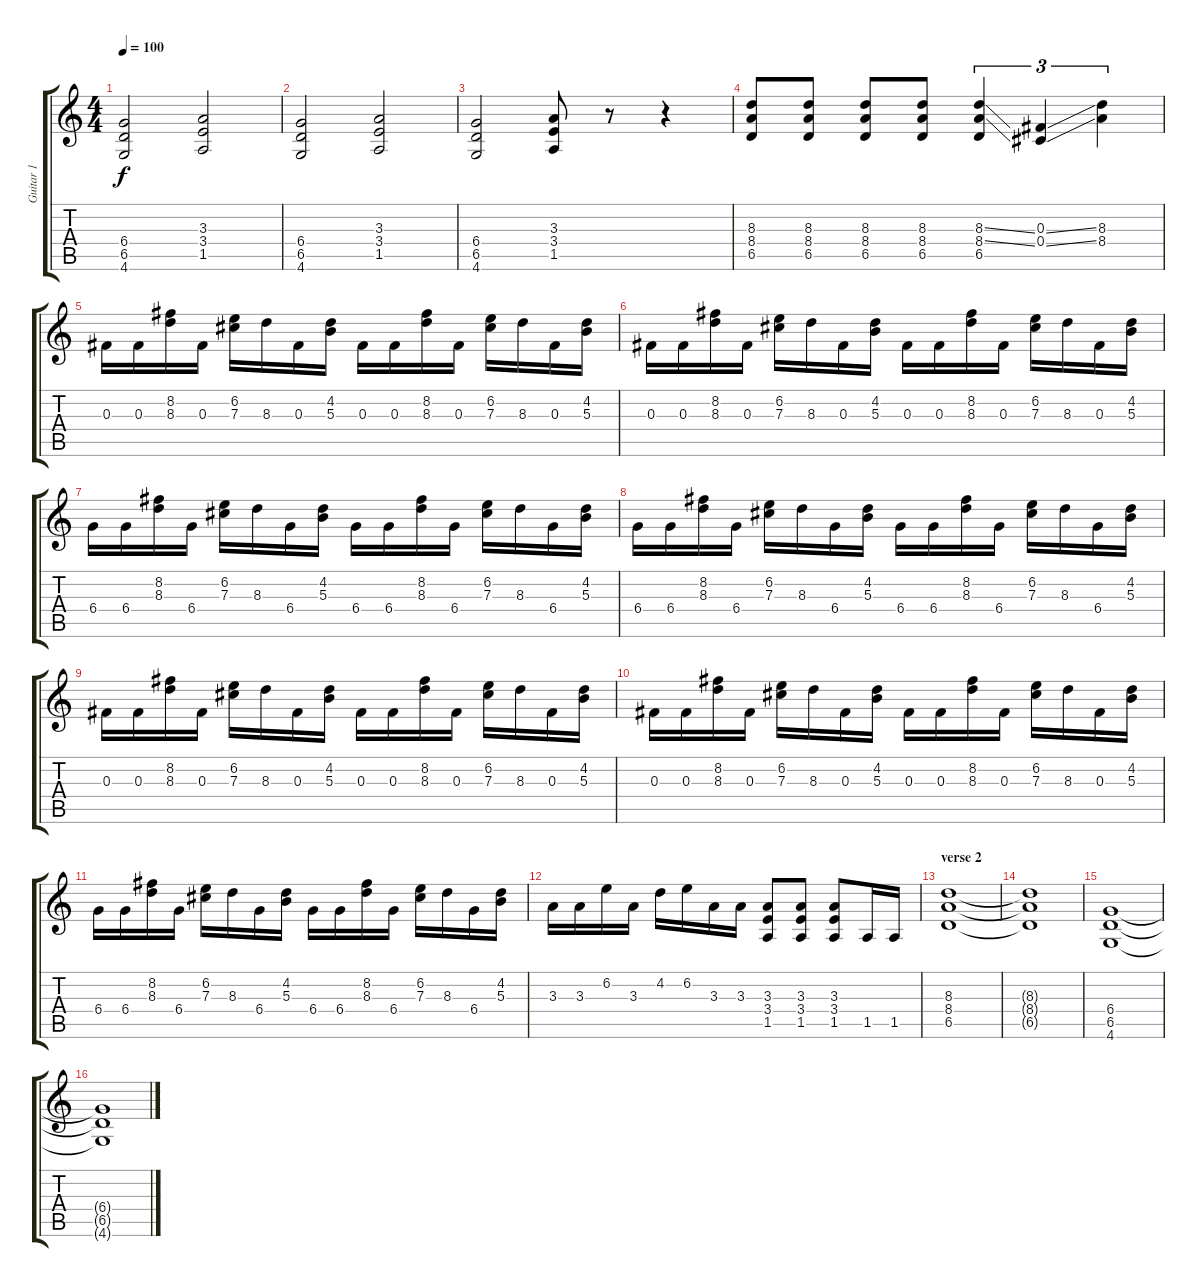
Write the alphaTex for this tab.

\track ("Guitar 1" "Guitar 1") {instrument overdrivenguitar}
\staff {score tabs}
\tuning (Eb4 Bb3 Gb3 Db3 Ab2 Eb2) {hide}
\ts (4 4)
\tempo 100
\clef g2
\ks c
(6.4 6.5 4.6).2{dy f} (3.3 3.4 1.5).2 |
(6.4 6.5 4.6).2 (3.3 3.4 1.5).2 |
(6.4 6.5 4.6).2 (3.3 3.4 1.5).8 r.8 r.4 |
(8.3 8.4 6.5).8 (8.3 8.4 6.5).8 (8.3 8.4 6.5).8 (8.3 8.4 6.5).8 (8.3{ss} 8.4{ss} 6.5).4{tu (3 2)} (0.3{ss} 0.4{ss}).4{tu (3 2)} (8.3 8.4).4{tu (3 2)} |
0.3.16 0.3.16 (8.2 8.3).16 0.3.16 (6.2 7.3).16 8.3.16 0.3.16 (4.2 5.3).16 0.3.16 0.3.16 (8.2 8.3).16 0.3.16 (6.2 7.3).16 8.3.16 0.3.16 (4.2 5.3).16 |
0.3.16 0.3.16 (8.2 8.3).16 0.3.16 (6.2 7.3).16 8.3.16 0.3.16 (4.2 5.3).16 0.3.16 0.3.16 (8.2 8.3).16 0.3.16 (6.2 7.3).16 8.3.16 0.3.16 (4.2 5.3).16 |
6.4.16 6.4.16 (8.2 8.3).16 6.4.16 (6.2 7.3).16 8.3.16 6.4.16 (4.2 5.3).16 6.4.16 6.4.16 (8.2 8.3).16 6.4.16 (6.2 7.3).16 8.3.16 6.4.16 (4.2 5.3).16 |
6.4.16 6.4.16 (8.2 8.3).16 6.4.16 (6.2 7.3).16 8.3.16 6.4.16 (4.2 5.3).16 6.4.16 6.4.16 (8.2 8.3).16 6.4.16 (6.2 7.3).16 8.3.16 6.4.16 (4.2 5.3).16 |
0.3.16 0.3.16 (8.2 8.3).16 0.3.16 (6.2 7.3).16 8.3.16 0.3.16 (4.2 5.3).16 0.3.16 0.3.16 (8.2 8.3).16 0.3.16 (6.2 7.3).16 8.3.16 0.3.16 (4.2 5.3).16 |
0.3.16 0.3.16 (8.2 8.3).16 0.3.16 (6.2 7.3).16 8.3.16 0.3.16 (4.2 5.3).16 0.3.16 0.3.16 (8.2 8.3).16 0.3.16 (6.2 7.3).16 8.3.16 0.3.16 (4.2 5.3).16 |
6.4.16 6.4.16 (8.2 8.3).16 6.4.16 (6.2 7.3).16 8.3.16 6.4.16 (4.2 5.3).16 6.4.16 6.4.16 (8.2 8.3).16 6.4.16 (6.2 7.3).16 8.3.16 6.4.16 (4.2 5.3).16 |
3.3.16 3.3.16 6.2.16 3.3.16 4.2.16 6.2.16 3.3.16 3.3.16 (3.3 3.4 1.5).8 (3.3 3.4 1.5).8 (3.3 3.4 1.5).8 1.5.16 1.5.16 |
\section ("" "verse 2")
(8.3 8.4 6.5).1 |
(8.3{t} 8.4{t} 6.5{t}).1 |
(6.4 6.5 4.6).1 |
(6.4{t} 6.5{t} 4.6{t}).1
